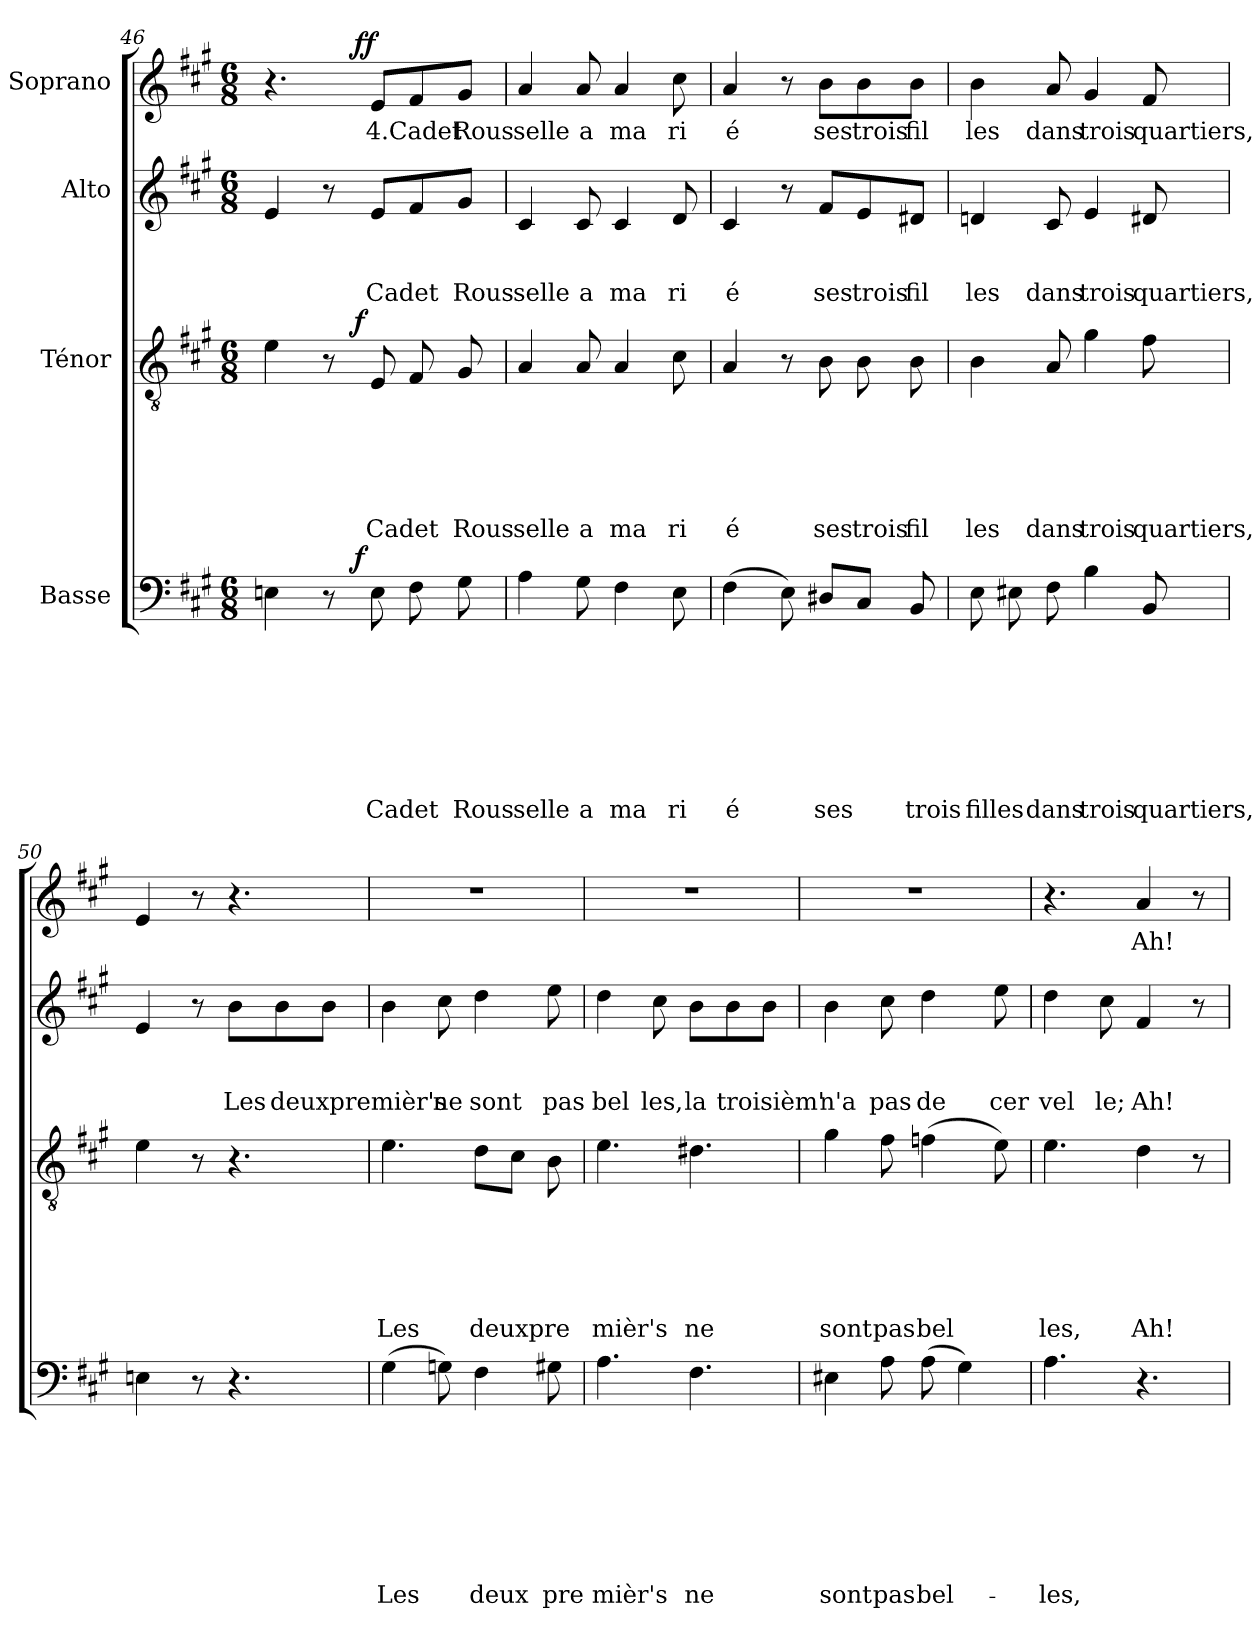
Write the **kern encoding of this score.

**kern	**text	**text	**text	**text	**text	**text	**text	**text	**dynam	**kern	**text	**text	**text	**text	**text	**text	**dynam	**kern	**text	**text	**text	**kern	**text	**dynam
*part4	*part4	*part4	*part4	*part4	*part4	*part4	*part4	*part4	*part4	*part3	*part3	*part3	*part3	*part3	*part3	*part3	*part3	*part2	*part2	*part2	*part2	*part1	*part1	*part1
*staff4	*staff4	*staff4	*staff4	*staff4	*staff4	*staff4	*staff4	*staff4	*staff4	*staff3	*staff3	*staff3	*staff3	*staff3	*staff3	*staff3	*staff3	*staff2	*staff2	*staff2	*staff2	*staff1	*staff1	*staff1
*I"Basse	*	*	*	*	*	*	*	*	*	*I"Ténor	*	*	*	*	*	*	*	*I"Alto	*	*	*	*I"Soprano	*	*
*clefF4	*	*	*	*	*	*	*	*	*	*clefGv2	*	*	*	*	*	*	*	*clefG2	*	*	*	*clefG2	*	*
*k[f#c#g#]	*	*	*	*	*	*	*	*	*	*k[f#c#g#]	*	*	*	*	*	*	*	*k[f#c#g#]	*	*	*	*k[f#c#g#]	*	*
*A:	*	*	*	*	*	*	*	*	*	*A:	*	*	*	*	*	*	*	*A:	*	*	*	*A:	*	*
*M6/8	*	*	*	*	*	*	*	*	*	*M6/8	*	*	*	*	*	*	*	*M6/8	*	*	*	*M6/8	*	*
=46	=46	=46	=46	=46	=46	=46	=46	=46	=46	=46	=46	=46	=46	=46	=46	=46	=46	=46	=46	=46	=46	=46	=46	=46
*^	*	*	*	*	*	*	*	*	*	*^	*	*	*	*	*	*	*	*	*	*	*	*^	*	*
4En\	4ryy	.	.	.	.	.	.	.	.	.	4e\	4ryy	.	.	.	.	.	.	.	4e/	.	.	.	4.r	4ryy	.	.
8r	16.ryy	.	.	.	.	.	.	.	.	.	8r	16.ryy	.	.	.	.	.	.	.	8r	.	.	.	.	16.ryy	.	.
!	!	!	!	!	!	!	!	!	!	!LO:DY:a	!	!	!	!	!	!	!	!	!LO:DY:a	!	!	!	!	!	!	!	!LO:DY:a
!	!	!	!	!	!	!	!	!	!	!	!	!	!	!	!	!	!	!	!	!	!	!	!	!	!	!	!LO:DY:n=1:b
.	4ryy	.	.	.	.	.	.	.	.	f	.	4ryy	.	.	.	.	.	.	f	.	.	.	.	.	4ryy	.	f f
!	!	!	!	!	!	!	!	!	!LO:LY:b	!	!	!	!	!	!	!	!	!LO:LY:b	!	!	!	!	!LO:LY:b	!	!	!LO:LY:b:rj	!
8E\	.	.	.	.	.	.	.	.	Cadet	.	8E/	.	.	.	.	.	.	Cadet	.	8e/L	.	.	Cadet	8e/L	.	4.Cadet	.
8F#\	.	.	.	.	.	.	.	.	.	.	8F#/	.	.	.	.	.	.	.	.	8f#/	.	.	.	8f#/	.	.	.
.	8ryy	.	.	.	.	.	.	.	.	.	.	8ryy	.	.	.	.	.	.	.	.	.	.	.	.	8ryy	.	.
!	!	!	!	!	!	!	!	!	!LO:LY:b	!	!	!	!	!	!	!	!	!LO:LY:b	!	!	!	!	!LO:LY:b	!	!	!LO:LY:b	!
8G#\	.	.	.	.	.	.	.	.	Rous	.	8G#/	.	.	.	.	.	.	Rous	.	8g#/J	.	.	Rous	8g#/J	.	Rous	.
.	32ryy	.	.	.	.	.	.	.	.	.	.	32ryy	.	.	.	.	.	.	.	.	.	.	.	.	32ryy	.	.
!!LO:PB:g=z
=47	=47	=47	=47	=47	=47	=47	=47	=47	=47	=47	=47	=47	=47	=47	=47	=47	=47	=47	=47	=47	=47	=47	=47	=47	=47	=47	=47
!	!	!	!	!	!	!	!	!	!LO:LY:b	!	!	!	!	!	!	!	!	!LO:LY:b	!	!	!	!	!LO:LY:b	!	!	!LO:LY:b	!
*v	*v	*	*	*	*	*	*	*	*	*	*	*	*	*	*	*	*	*	*	*	*	*	*	*v	*v	*	*
*	*	*	*	*	*	*	*	*	*	*v	*v	*	*	*	*	*	*	*	*	*	*	*	*	*	*
4A\	.	.	.	.	.	.	.	selle	.	4A/	.	.	.	.	.	selle	.	4c#/	.	.	selle	4a/	selle	.
!	!	!	!	!	!	!	!	!LO:LY:b	!	!	!	!	!	!	!	!LO:LY:b	!	!	!	!	!LO:LY:b	!	!LO:LY:b	!
8G#\	.	.	.	.	.	.	.	a	.	8A/	.	.	.	.	.	a	.	8c#/	.	.	a	8a/	a	.
!	!	!	!	!	!	!	!	!LO:LY:b	!	!	!	!	!	!	!	!LO:LY:b	!	!	!	!	!LO:LY:b	!	!LO:LY:b	!
4F#\	.	.	.	.	.	.	.	ma	.	4A/	.	.	.	.	.	ma	.	4c#/	.	.	ma	4a/	ma	.
!	!	!	!	!	!	!	!	!LO:LY:b	!	!	!	!	!	!	!	!LO:LY:b	!	!	!	!	!LO:LY:b	!	!LO:LY:b	!
8E\	.	.	.	.	.	.	.	ri	.	8c#\	.	.	.	.	.	ri	.	8d/	.	.	ri	8cc#\	ri	.
=48	=48	=48	=48	=48	=48	=48	=48	=48	=48	=48	=48	=48	=48	=48	=48	=48	=48	=48	=48	=48	=48	=48	=48	=48
!	!	!	!	!	!	!	!	!LO:LY:b	!	!	!	!	!	!	!	!LO:LY:b	!	!	!	!	!LO:LY:b	!	!LO:LY:b	!
(>4F#\	.	.	.	.	.	.	.	é	.	4A/	.	.	.	.	.	é	.	4c#/	.	.	é	4a/	é	.
8E\)	.	.	.	.	.	.	.	.	.	8r	.	.	.	.	.	.	.	8r	.	.	.	8r	.	.
!	!	!	!	!	!	!	!	!LO:LY:b	!	!	!	!	!	!	!	!LO:LY:b	!	!	!	!	!LO:LY:b	!	!LO:LY:b	!
8D#X/L	.	.	.	.	.	.	.	ses	.	8B\	.	.	.	.	.	ses	.	8f#/L	.	.	ses	8b\L	ses	.
!	!	!	!	!	!	!	!	!	!	!	!	!	!	!	!	!LO:LY:b	!	!	!	!	!LO:LY:b	!	!LO:LY:b	!
8C#/J	.	.	.	.	.	.	.	.	.	8B\	.	.	.	.	.	trois	.	8e/	.	.	trois	8b\	trois	.
!	!	!	!	!	!	!	!	!LO:LY:b	!	!	!	!	!	!	!	!LO:LY:b	!	!	!	!	!LO:LY:b	!	!LO:LY:b	!
8BB/	.	.	.	.	.	.	.	trois	.	8B\	.	.	.	.	.	fil	.	8d#X/J	.	.	fil	8b\J	fil	.
=49	=49	=49	=49	=49	=49	=49	=49	=49	=49	=49	=49	=49	=49	=49	=49	=49	=49	=49	=49	=49	=49	=49	=49	=49
!	!	!	!	!	!	!	!	!LO:LY:b	!	!	!	!	!	!	!	!LO:LY:b	!	!	!	!	!LO:LY:b	!	!LO:LY:b	!
8E\	.	.	.	.	.	.	.	filles	.	4B\	.	.	.	.	.	les	.	4dn/	.	.	les	4b\	les	.
8E#X\	.	.	.	.	.	.	.	.	.	.	.	.	.	.	.	.	.	.	.	.	.	.	.	.
!	!	!	!	!	!	!	!	!LO:LY:b	!	!	!	!	!	!	!	!LO:LY:b	!	!	!	!	!LO:LY:b	!	!LO:LY:b	!
8F#\	.	.	.	.	.	.	.	dans	.	8A/	.	.	.	.	.	dans	.	8c#/	.	.	dans	8a/	dans	.
!	!	!	!	!	!	!	!	!LO:LY:b	!	!	!	!	!	!	!	!LO:LY:b	!	!	!	!	!LO:LY:b	!	!LO:LY:b	!
4B\	.	.	.	.	.	.	.	trois	.	4g#\	.	.	.	.	.	trois	.	4e/	.	.	trois	4g#/	trois	.
!	!	!	!	!	!	!	!	!LO:LY:b	!	!	!	!	!	!	!	!LO:LY:b	!	!	!	!	!LO:LY:b	!	!LO:LY:b	!
8BB/	.	.	.	.	.	.	.	quartiers,	.	8f#\	.	.	.	.	.	quartiers,	.	8d#X/	.	.	quartiers,	8f#/	quartiers,	.
=50	=50	=50	=50	=50	=50	=50	=50	=50	=50	=50	=50	=50	=50	=50	=50	=50	=50	=50	=50	=50	=50	=50	=50	=50
4En\	.	.	.	.	.	.	.	.	.	4e\	.	.	.	.	.	.	.	4e/	.	.	.	4e/	.	.
8r	.	.	.	.	.	.	.	.	.	8r	.	.	.	.	.	.	.	8r	.	.	.	8r	.	.
!	!	!	!	!	!	!	!	!	!	!	!	!	!	!	!	!	!	!	!	!	!LO:LY:b	!	!	!
4.r	.	.	.	.	.	.	.	.	.	4.r	.	.	.	.	.	.	.	8b\L	.	.	Les	4.r	.	.
!	!	!	!	!	!	!	!	!	!	!	!	!	!	!	!	!	!	!	!	!	!LO:LY:b	!	!	!
.	.	.	.	.	.	.	.	.	.	.	.	.	.	.	.	.	.	8b\	.	.	deuxpremièr's	.	.	.
.	.	.	.	.	.	.	.	.	.	.	.	.	.	.	.	.	.	8b\J	.	.	.	.	.	.
=51	=51	=51	=51	=51	=51	=51	=51	=51	=51	=51	=51	=51	=51	=51	=51	=51	=51	=51	=51	=51	=51	=51	=51	=51
!	!	!	!	!	!	!	!	!LO:LY:b	!	!	!	!	!	!	!	!LO:LY:b	!	!	!	!	!	!LO:N:vis=1	!	!
(>4G#\	.	.	.	.	.	.	.	Les	.	4.e\	.	.	.	.	.	Les	.	4b\	.	.	.	2.r	.	.
!	!	!	!	!	!	!	!	!	!	!	!	!	!	!	!	!	!	!	!	!	!LO:LY:b	!	!	!
8Gn\)	.	.	.	.	.	.	.	.	.	.	.	.	.	.	.	.	.	8cc#\	.	.	ne	.	.	.
!	!	!	!	!	!	!	!	!LO:LY:b	!	!	!	!	!	!	!	!LO:LY:b	!	!	!	!	!LO:LY:b	!	!	!
4F#\	.	.	.	.	.	.	.	deux	.	8d\L	.	.	.	.	.	deuxpre	.	4dd\	.	.	sont	.	.	.
.	.	.	.	.	.	.	.	.	.	8c#\J	.	.	.	.	.	.	.	.	.	.	.	.	.	.
!	!	!	!	!	!	!	!	!LO:LY:b	!	!	!	!	!	!	!	!	!	!	!	!	!LO:LY:b	!	!	!
8G#X\	.	.	.	.	.	.	.	pre	.	8B\	.	.	.	.	.	.	.	8ee\	.	.	pas	.	.	.
!!LO:LB:g=z
=52	=52	=52	=52	=52	=52	=52	=52	=52	=52	=52	=52	=52	=52	=52	=52	=52	=52	=52	=52	=52	=52	=52	=52	=52
!	!	!	!	!	!	!	!	!LO:LY:b	!	!	!	!	!	!	!	!LO:LY:b	!	!	!	!	!LO:LY:b	!LO:N:vis=1	!	!
4.A\	.	.	.	.	.	.	.	mièr's	.	4.e\	.	.	.	.	.	mièr's	.	4dd\	.	.	bel	2.r	.	.
!	!	!	!	!	!	!	!	!	!	!	!	!	!	!	!	!	!	!	!	!	!LO:LY:b	!	!	!
.	.	.	.	.	.	.	.	.	.	.	.	.	.	.	.	.	.	8cc#\	.	.	les,	.	.	.
!	!	!	!	!	!	!	!	!LO:LY:b	!	!	!	!	!	!	!	!LO:LY:b	!	!	!	!	!LO:LY:b	!	!	!
4.F#\	.	.	.	.	.	.	.	ne	.	4.d#X\	.	.	.	.	.	ne	.	8b\L	.	.	la	.	.	.
!	!	!	!	!	!	!	!	!	!	!	!	!	!	!	!	!	!	!	!	!	!LO:LY:b	!	!	!
.	.	.	.	.	.	.	.	.	.	.	.	.	.	.	.	.	.	8b\	.	.	troisièm'	.	.	.
.	.	.	.	.	.	.	.	.	.	.	.	.	.	.	.	.	.	8b\J	.	.	.	.	.	.
=53	=53	=53	=53	=53	=53	=53	=53	=53	=53	=53	=53	=53	=53	=53	=53	=53	=53	=53	=53	=53	=53	=53	=53	=53
!	!	!	!	!	!	!	!	!LO:LY:b	!	!	!	!	!	!	!	!LO:LY:b	!	!	!	!	!LO:LY:b	!LO:N:vis=1	!	!
4E#X\	.	.	.	.	.	.	.	sont	.	4g#\	.	.	.	.	.	sont	.	4b\	.	.	n'a	2.r	.	.
!	!	!	!	!	!	!	!	!LO:LY:b	!	!	!	!	!	!	!	!LO:LY:b	!	!	!	!	!LO:LY:b	!	!	!
8A\	.	.	.	.	.	.	.	pas	.	8f#\	.	.	.	.	.	pas	.	8cc#\	.	.	pas	.	.	.
!	!	!	!	!	!	!	!	!LO:LY:b	!	!	!	!	!	!	!	!LO:LY:b	!	!	!	!	!LO:LY:b	!	!	!
(>8A\	.	.	.	.	.	.	.	bel-	.	(>4fn\	.	.	.	.	.	bel	.	4dd\	.	.	de	.	.	.
4G#\)	.	.	.	.	.	.	.	.	.	.	.	.	.	.	.	.	.	.	.	.	.	.	.	.
!	!	!	!	!	!	!	!	!	!	!	!	!	!	!	!	!	!	!	!	!	!LO:LY:b	!	!	!
.	.	.	.	.	.	.	.	.	.	8e\)	.	.	.	.	.	.	.	8ee\	.	.	cer	.	.	.
=54	=54	=54	=54	=54	=54	=54	=54	=54	=54	=54	=54	=54	=54	=54	=54	=54	=54	=54	=54	=54	=54	=54	=54	=54
!	!	!	!	!	!	!	!	!LO:LY:b	!	!	!	!	!	!	!	!LO:LY:b	!	!	!	!	!LO:LY:b	!	!	!
4.A\	.	.	.	.	.	.	.	-les,	.	4.e\	.	.	.	.	.	les,	.	4dd\	.	.	vel	4.r	.	.
!	!	!	!	!	!	!	!	!	!	!	!	!	!	!	!	!	!	!	!	!	!LO:LY:b	!	!	!
.	.	.	.	.	.	.	.	.	.	.	.	.	.	.	.	.	.	8cc#\	.	.	le;	.	.	.
!	!	!	!	!	!	!	!	!	!	!	!	!	!	!	!	!LO:LY:b	!	!	!	!	!LO:LY:b	!	!LO:LY:b	!
4.r	.	.	.	.	.	.	.	.	.	4d\	.	.	.	.	.	Ah!	.	4f#/	.	.	Ah!	4a/	Ah!	.
.	.	.	.	.	.	.	.	.	.	8r	.	.	.	.	.	.	.	8r	.	.	.	8r	.	.
=	=	=	=	=	=	=	=	=	=	=	=	=	=	=	=	=	=	=	=	=	=	=	=	=
*-	*-	*-	*-	*-	*-	*-	*-	*-	*-	*-	*-	*-	*-	*-	*-	*-	*-	*-	*-	*-	*-	*-	*-	*-
